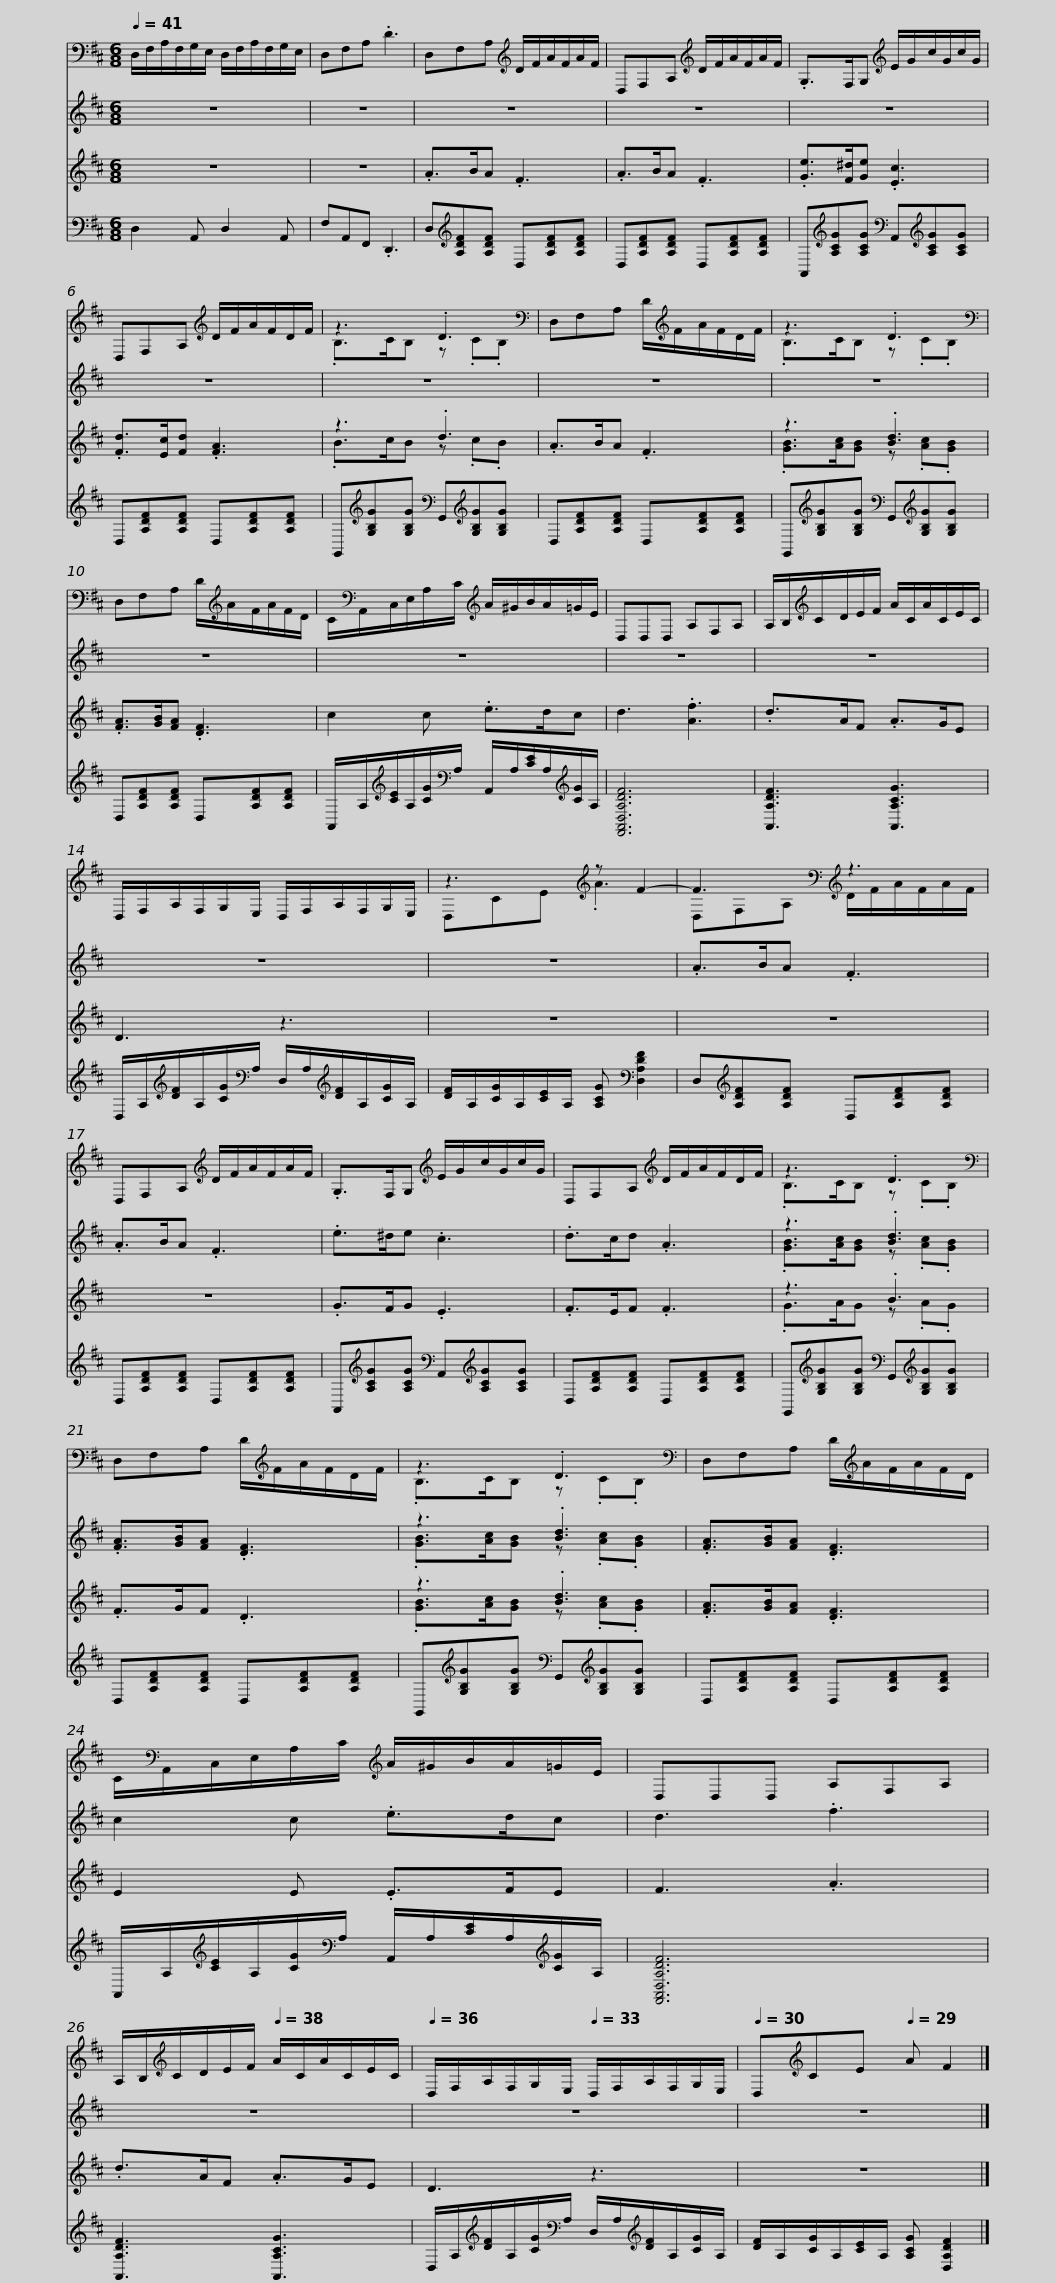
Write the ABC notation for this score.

X:1
%%score ( 1 2 ) ( 3 4 ) ( 5 6 ) 7
L:1/8
Q:1/4=41
M:6/8
I:linebreak $
K:D
V:1 bass
V:2 bass
V:3 treble
V:4 treble
V:5 treble
V:6 treble
V:7 bass
V:1
 D,/F,/A,/F,/G,/E,/ D,/F,/A,/F,/G,/E,/ | D,F,A, .D3 | D,F,A,[K:treble] D/F/A/F/A/F/ |$ D,F,A,[K:treble] D/F/A/F/A/F/ | .G,>F,G,[K:treble] E/G/c/G/c/G/ | %5
 D,F,A,[K:treble] D/F/A/F/D/F/ |$ z3 .D3[K:bass] | D,F,A, D/[K:treble]F/A/F/D/F/ | z3 .D3[K:bass] |$ D,F,A, D/[K:treble]A/F/A/F/D/ | %10
 C/[K:bass]A,,/C,/E,/A,/C/[K:treble] A/^G/B/A/=G/E/ | D,D,D, A,F,A, |$ A,/B,/[K:treble]C/D/E/F/ A/C/A/C/E/C/ | D,/F,/A,/F,/G,/E,/ D,/F,/A,/F,/G,/E,/ | z3[K:treble] z F2- |$ %15
 F3[K:bass][K:treble] z3 | D,F,A,[K:treble] D/F/A/F/A/F/ | .G,>F,G,[K:treble] E/G/c/G/c/G/ |$ D,F,A,[K:treble] D/F/A/F/D/F/ | z3 .D3[K:bass] | %20
 D,F,A, D/[K:treble]F/A/F/D/F/ |$ z3 .D3[K:bass] | D,F,A, D/[K:treble]A/F/A/F/D/ |$ C/[K:bass]A,,/C,/E,/A,/C/[K:treble] A/^G/B/A/=G/E/ | D,D,D, A,F,A, | %25
 A,/B,/[K:treble]C/D/E/F/[Q:1/4=38] A/C/A/C/E/C/ |$[Q:1/4=36] D,/F,/A,/F,/G,/E,/[Q:1/4=33] D,/F,/A,/F,/G,/E,/ |[Q:1/4=30] D,[K:treble]CE[Q:1/4=29] A F2 |] %28
V:2
 x6 | x6 | x3[K:treble] x3 |$ x3[K:treble] x3 | x3[K:treble] x3 | %5
 x3[K:treble] x3 |$ .B,>CB, z .C[K:bass].B, | x7/2[K:treble] x5/2 | .B,>CB, z .C[K:bass].B, |$ x7/2[K:treble] x5/2 | %10
 x/[K:bass] x5/2[K:treble] x3 | x6 |$ x[K:treble] x5 | x6 | D,[K:treble]CE .A3 |$ %15
 D,[K:bass]F,A,[K:treble] D/F/A/F/A/F/ | x3[K:treble] x3 | x3[K:treble] x3 |$ x3[K:treble] x3 | .B,>CB, z .C[K:bass].B, | %20
 x7/2[K:treble] x5/2 |$ .B,>CB, z .C[K:bass].B, | x7/2[K:treble] x5/2 |$ x/[K:bass] x5/2[K:treble] x3 | x6 | %25
 x[K:treble] x5 |$ x6 | x[K:treble] x5 |] %28
V:3
 z6 | z6 | z6 |$ z6 | z6 | %5
 z6 |$ z6 | z6 | z6 |$ z6 | %10
 z6 | z6 |$ z6 | z6 | z6 |$ %15
 .A>BA .F3 | .A>BA .F3 | .e>^de .c3 |$ .d>cd .A3 | z3 .[Bd]3 | %20
 .[FA]>[GB][FA] .[DF]3 |$ z3 .[Bd]3 | .[FA]>[GB][FA] .[DF]3 |$ c2 c .e>dc | d3 .f3 | %25
 z6 |$ z6 | z6 |] %28
V:4
 x6 | x6 | x6 |$ x6 | x6 | %5
 x6 |$ x6 | x6 | x6 |$ x6 | %10
 x6 | x6 |$ x6 | x6 | x6 |$ %15
 x6 | x6 | x6 |$ x6 | .[GB]>[Ac][GB] z .[Ac].[GB] | %20
 x6 |$ .[GB]>[Ac][GB] z .[Ac].[GB] | x6 |$ x6 | x6 | %25
 x6 |$ x6 | x6 |] %28
V:5
 z6 | z6 | .A>BA .F3 |$ .A>BA .F3 | .[Ge]>[F^d][Ge] .[Ec]3 | %5
 .[Fd]>[Ec][Fd] .[FA]3 |$ z3 .d3 | .A>BA .F3 | z3 .[Bd]3 |$ .[FA]>[GB][FA] .[DF]3 | %10
 c2 c .e>dc | d3 .[Af]3 |$ .d>AF .A>GE | D3 z3 | z6 |$ %15
 z6 | z6 | .G>FG .E3 |$ .F>EF .F3 | z3 .B3 | %20
 .F>GF .D3 |$ z3 .[Bd]3 | .[FA]>[GB][FA] .[DF]3 |$ E2 E .E>FE | F3 .A3 | %25
 .d>AF .A>GE |$ D3 z3 | z6 |] %28
V:6
 x6 | x6 | x6 |$ x6 | x6 | %5
 x6 |$ .B>cB z .c.B | x6 | .[GB]>[Ac][GB] z .[Ac].[GB] |$ x6 | %10
 x6 | x6 |$ x6 | x6 | x6 |$ %15
 x6 | x6 | x6 |$ x6 | .G>AG z .A.G | %20
 x6 |$ .[GB]>[Ac][GB] z .[Ac].[GB] | x6 |$ x6 | x6 | %25
 x6 |$ x6 | x6 |] %28
V:7
 D,2 A,, D,2 A,, | F,A,,F,, .D,,3 | D,[K:treble][A,DF][A,DF] D,[A,DF][A,DF] |$ D,[A,DF][A,DF] D,[A,DF][A,DF] | A,,[K:treble][A,CG][A,CG][K:bass] A,,[K:treble][A,CG][A,CG] | %5
 D,[A,DF][A,DF] D,[A,DF][A,DF] |$ G,,[K:treble][G,B,G][G,B,G][K:bass] G,,[K:treble][G,B,G][G,B,G] | D,[A,DF][A,DF] D,[A,DF][A,DF] | G,,[K:treble][G,B,G][G,B,G][K:bass] G,,[K:treble][G,B,G][G,B,G] |$ D,[A,DF][A,DF] D,[A,DF][A,DF] | %10
 A,,/A,/[K:treble][CE]/A,/[CG]/[K:bass]A,/ A,,/A,/[CE]/A,/[K:treble][CG]/A,/ | [F,,A,,D,A,DF]6 |$ [A,,A,DF]3 [A,,A,CG]3 | D,/A,/[K:treble][DF]/A,/[CG]/[K:bass]A,/ D,/A,/[K:treble][DF]/A,/[CG]/A,/ | [DF]/A,/[CG]/A,/[CE]/A,/ [A,CG][K:bass] [D,A,DF]2 |$ %15
 D,[K:treble][A,DF][A,DF] D,[A,DF][A,DF] | D,[A,DF][A,DF] D,[A,DF][A,DF] | A,,[K:treble][A,CG][A,CG][K:bass] A,,[K:treble][A,CG][A,CG] |$ D,[A,DF][A,DF] D,[A,DF][A,DF] | G,,[K:treble][G,B,G][G,B,G][K:bass] G,,[K:treble][G,B,G][G,B,G] | %20
 D,[A,DF][A,DF] D,[A,DF][A,DF] |$ G,,[K:treble][G,B,G][G,B,G][K:bass] G,,[K:treble][G,B,G][G,B,G] | D,[A,DF][A,DF] D,[A,DF][A,DF] |$ A,,/A,/[K:treble][CE]/A,/[CG]/[K:bass]A,/ A,,/A,/[CE]/A,/[K:treble][CG]/A,/ | [F,,A,,D,A,DF]6 | %25
 [A,,A,DF]3 [A,,A,CG]3 |$ D,/A,/[K:treble][DF]/A,/[CG]/[K:bass]A,/ D,/A,/[K:treble][DF]/A,/[CG]/A,/ | [DF]/A,/[CG]/A,/[CE]/A,/ [A,CG] [D,A,DF]2 |] %28
